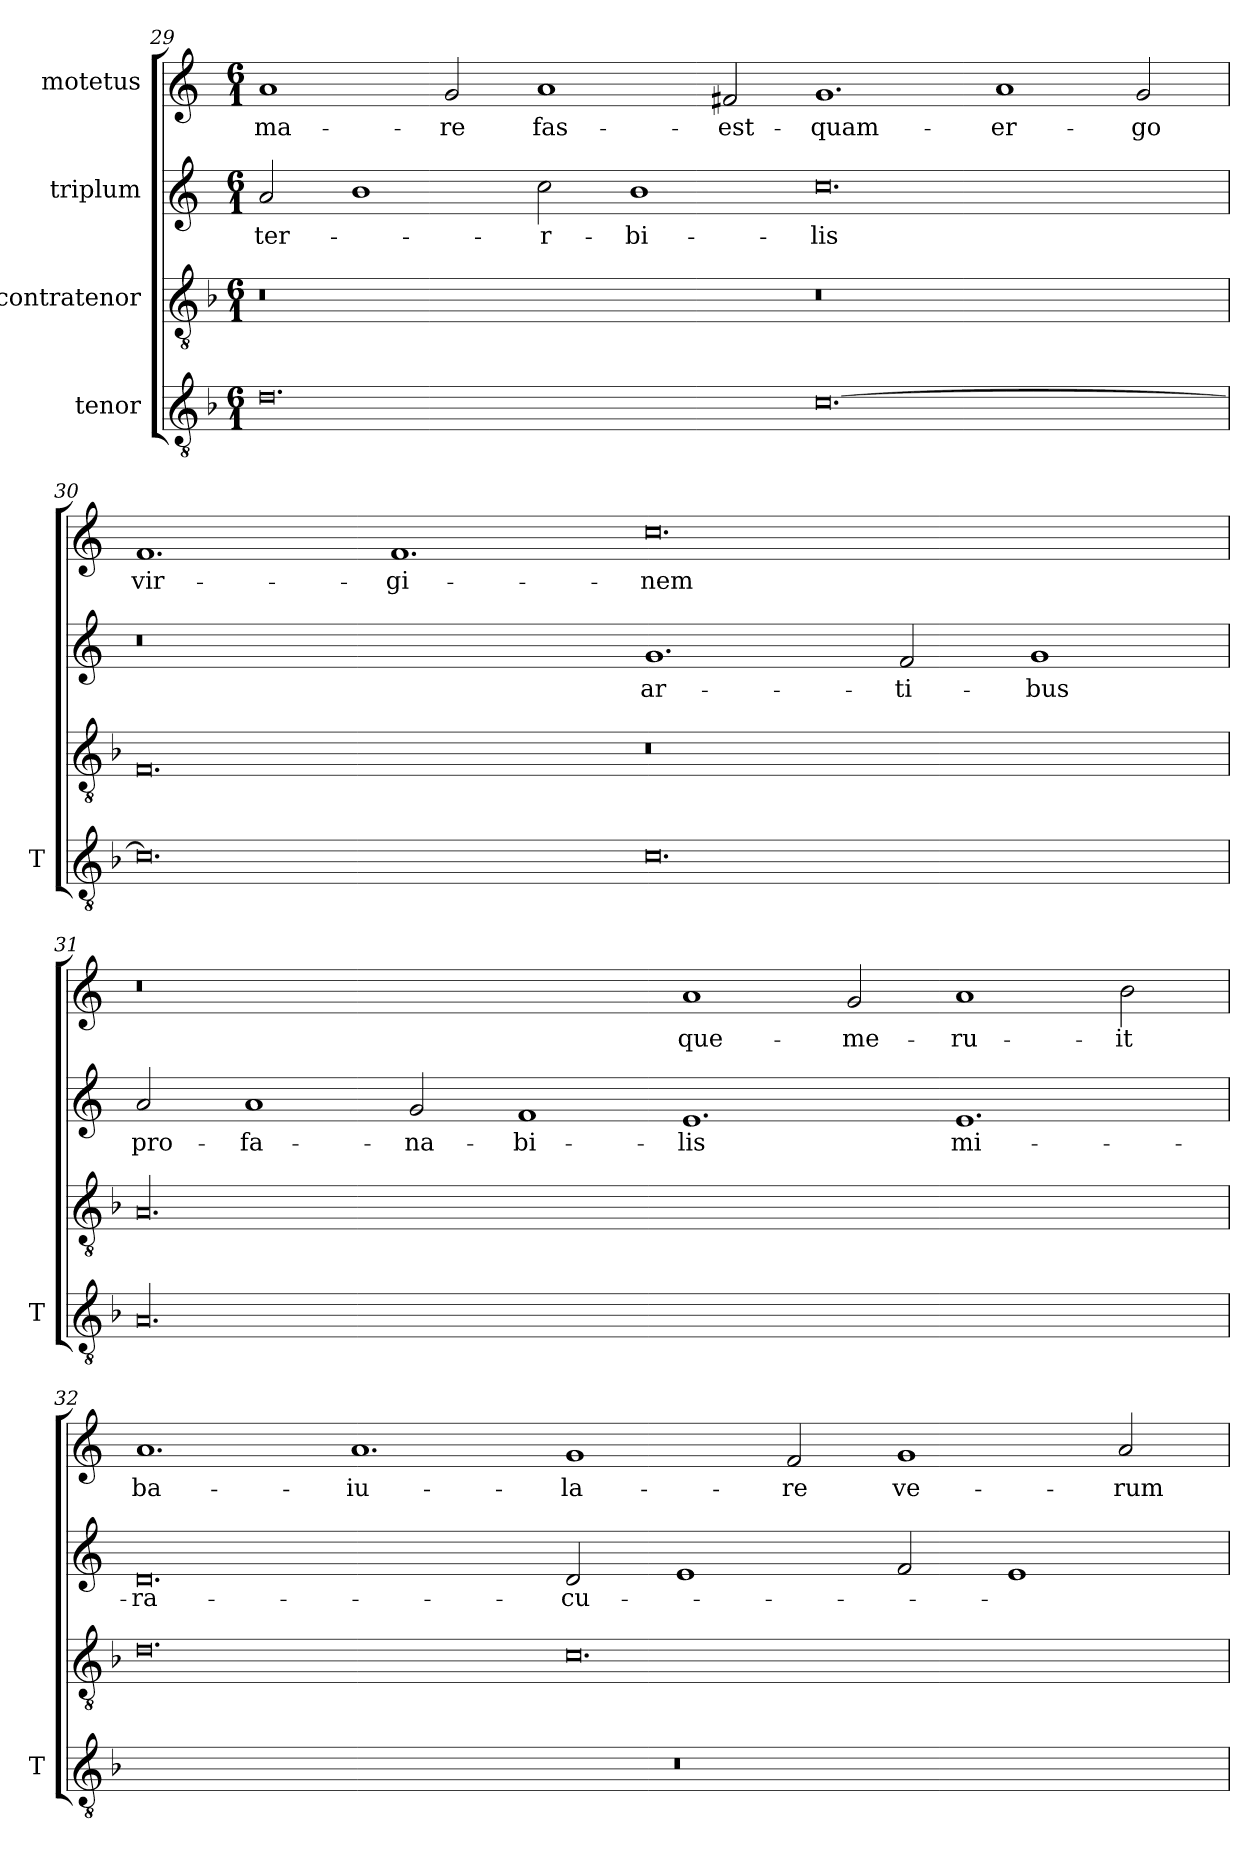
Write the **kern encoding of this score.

**kern	**kern	**kern	**text	**kern	**text
*part4	*part3	*part2	*part2	*part1	*part1
*staff4	*staff3	*staff2	*staff2	*staff1	*staff1
*I"tenor	*I"contratenor	*I"triplum	*	*I"motetus	*
*I'T	*	*	*	*	*
*clefGv2	*clefGv2	*clefG2	*	*clefG2	*
*k[b-]	*k[b-]	*k[]	*	*k[]	*
*F:	*F:	*C:	*	*C:	*
*M6/1	*M6/1	*M6/1	*	*M6/1	*
=29	=29	=29	=29	=29	=29
0.d\	0.r	2a/	ter-	1a/	-ma-
.	.	1b\	.	.	.
.	.	.	.	2g/	-re
.	.	2cc\	-r-	1a/	fas-
.	.	1b\	-bi-	.	.
.	.	.	.	2f#X/	est-
[0.c\	0.r	0.cc\	-lis	1.g/	quam-
.	.	.	.	1a/	er-
.	.	.	.	2g/	-go
=30	=30	=30	=30	=30	=30
0.c\]	0.F/	0.r	.	1.f/	vir-
.	.	.	.	1.f/	-gi-
0.c\	0.r	1.g/	ar-	0.cc\	-nem
.	.	2f/	-ti-	.	.
.	.	1g/	-bus	.	.
=31	=31	=31	=31	=31	=31
00.A/	00.A/	2a/	pro-	0.r	.
.	.	1a/	-fa-	.	.
.	.	2g/	-na-	.	.
.	.	1f/	-bi-	.	.
.	.	1.e/	-lis	1a/	que-
.	.	.	.	2g/	me-
.	.	1.e/	mi-	1a/	-ru-
.	.	.	.	2b\	-it
=32	=32	=32	=32	=32	=32
00.r	0.d\	0.d/	-ra-	1.a/	ba-
.	.	.	.	1.a/	-iu-
.	0.c\	2d/	-cu-	1g/	-la-
.	.	1e/	.	.	.
.	.	.	.	2f/	-re
.	.	2f/	.	1g/	ve-
.	.	1e/	.	.	.
.	.	.	.	2a/	-rum
=	=	=	=	=	=
*-	*-	*-	*-	*-	*-
